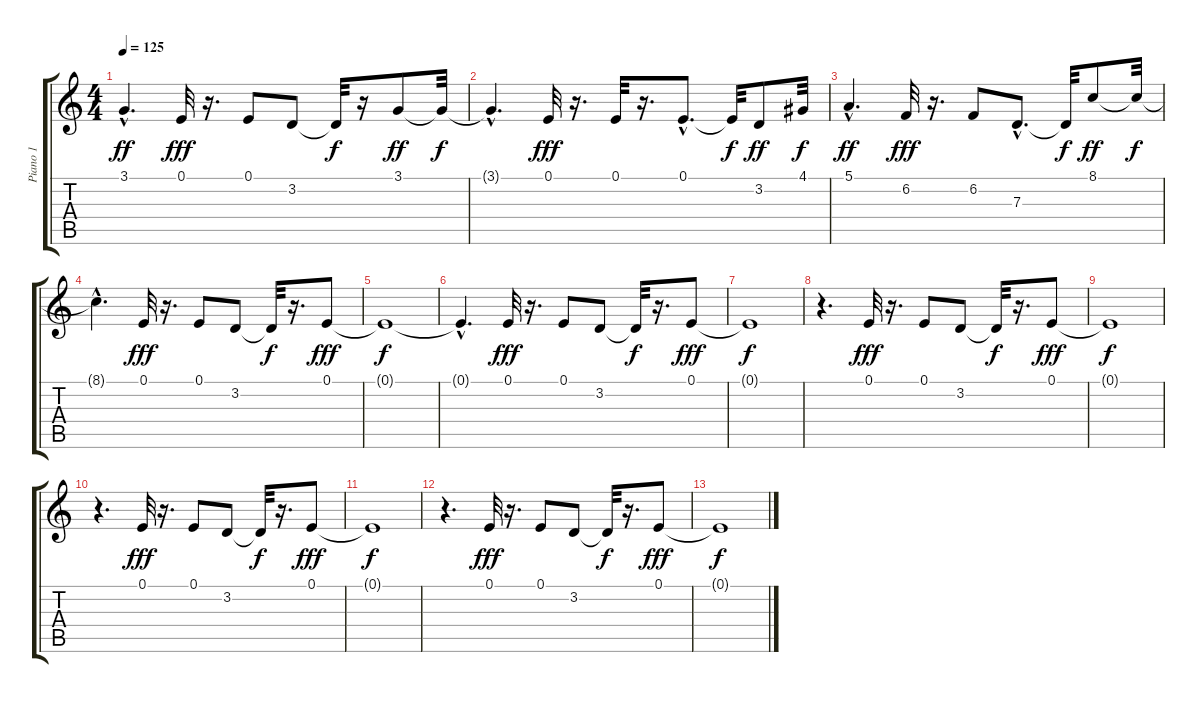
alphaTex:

\track ("Piano 1" "Piano 1") {instrument acousticgrandpiano}
\staff {score tabs}
\tuning (E4 B3 G3 D3 A2 E2) {hide}
\ts (4 4)
\tempo 125
\clef g2
\ks c
3.1{hac}.4{d dy ff} 0.1.32{dy fff} r.16{d} 0.1.8 3.2.8 3.2{t}.32{dy f} r.16 3.1.8{dy ff} 3.1{t}.32{dy f} |
3.1{hac t}.4{d} 0.1.32{dy fff} r.16{d} 0.1.32 r.16{d} 0.1{hac}.8{d} 0.1{t}.32{dy f} 3.2.8{dy ff} 4.1.32{dy f} |
5.1{hac}.4{d dy ff} 6.2.32{dy fff} r.16{d} 6.2.8 7.3{hac}.8{d} 7.3{t}.32{dy f} 8.1.8{dy ff} 8.1{t}.32{dy f} |
8.1{hac t}.4{d} 0.1.32{dy fff} r.16{d} 0.1.8 3.2.8 3.2{t}.32{dy f} r.16{d} 0.1.8{dy fff} |
0.1{t}.1{dy f} |
0.1{hac t}.4{d} 0.1.32{dy fff volume 13} r.16{d} 0.1.8{volume 13} 3.2.8{volume 12} 3.2{t}.32{dy f} r.16{d} 0.1.8{dy fff volume 12} |
0.1{t}.1{dy f} |
r.4{d} 0.1.32{dy fff volume 9} r.16{d} 0.1.8{volume 9} 3.2.8{volume 9} 3.2{t}.32{dy f} r.16{d} 0.1.8{dy fff volume 8} |
0.1{t}.1{dy f} |
r.4{d} 0.1.32{dy fff volume 5} r.16{d} 0.1.8{volume 5} 3.2.8{volume 5} 3.2{t}.32{dy f} r.16{d} 0.1.8{dy fff volume 4} |
0.1{t}.1{dy f} |
r.4{d} 0.1.32{dy fff volume 1} r.16{d} 0.1.8{volume 1} 3.2.8{volume 1} 3.2{t}.32{dy f} r.16{d} 0.1.8{dy fff volume 0} |
0.1{t}.1{dy f}
